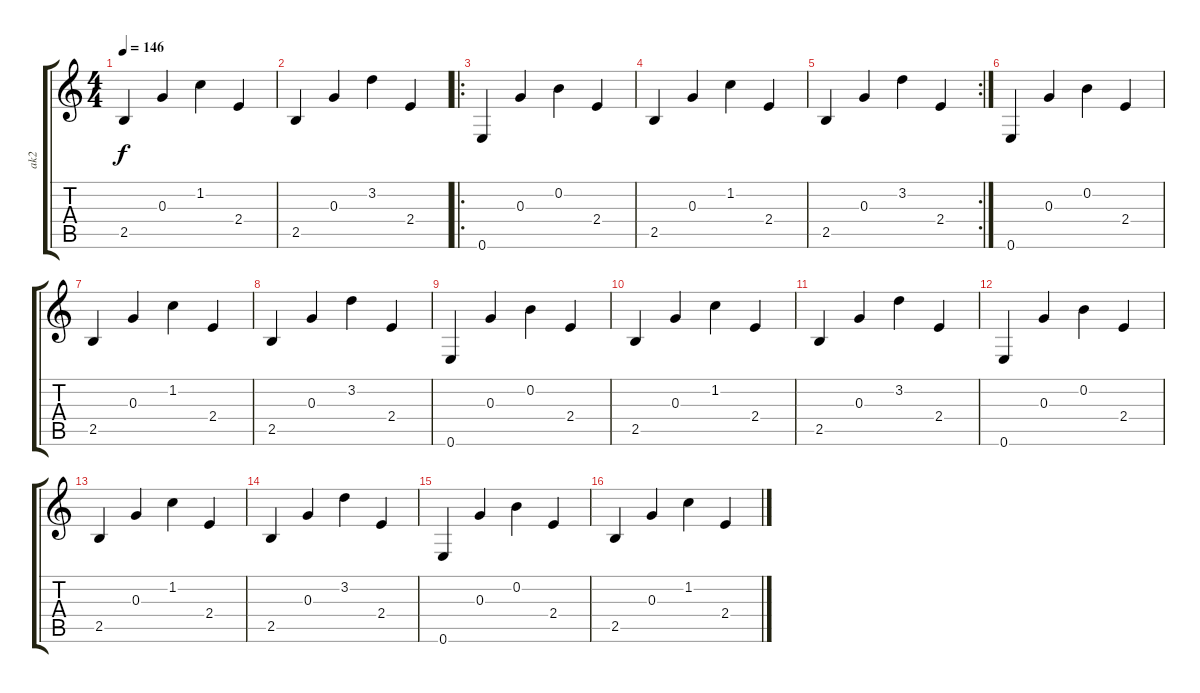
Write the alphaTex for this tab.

\track ("ak2" "ak2") {instrument acousticguitarnylon}
\staff {score tabs}
\tuning (E4 B3 G3 D3 A2 E2) {hide}
\ts (4 4)
\tempo 146
\clef g2
\ks c
2.5.4{dy f} 0.3.4 1.2.4 2.4.4 |
2.5.4 0.3.4 3.2.4 2.4.4 |
\ro
0.6.4 0.3.4 0.2.4 2.4.4 |
2.5.4 0.3.4 1.2.4 2.4.4 |
\rc 2
2.5.4 0.3.4 3.2.4 2.4.4 |
0.6.4 0.3.4 0.2.4 2.4.4 |
2.5.4 0.3.4 1.2.4 2.4.4 |
2.5.4 0.3.4 3.2.4 2.4.4 |
0.6.4 0.3.4 0.2.4 2.4.4 |
2.5.4 0.3.4 1.2.4 2.4.4 |
2.5.4 0.3.4 3.2.4 2.4.4 |
0.6.4 0.3.4 0.2.4 2.4.4 |
2.5.4 0.3.4 1.2.4 2.4.4 |
2.5.4 0.3.4 3.2.4 2.4.4 |
0.6.4 0.3.4 0.2.4 2.4.4 |
2.5.4 0.3.4 1.2.4 2.4.4
